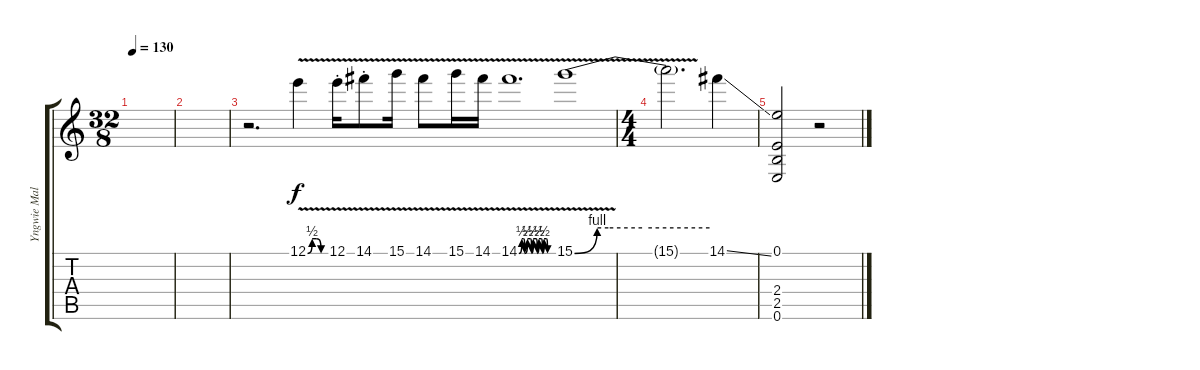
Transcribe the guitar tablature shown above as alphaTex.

\track ("Yngwie Malmsteen" "Yngwie Mal") {instrument overdrivenguitar}
\staff {score tabs}
\tuning (E4 B3 G3 D3 A2 E2) {hide}
\ts (32 8)
\tempo 130
\clef g2
\ks c
|
|
r.2{d} 12.1{be (custom 0 0 15 2 30 2 45 0 60 0) v}.4 12.1{v st}.16 14.1{v st}.8 15.1{v}.16 14.1{v}.8 15.1{v}.16 14.1{v}.16 14.1{be (custom 0 0 5 2 8 2 10 0 15 2 20 2 22 0 25 2 30 2 32 0 35 2 39 2 41 0 44 2 48 2 50 0 58 0 60 0) v}.1{d} 15.1{be (custom 0 0 10 4 15 4 30 4 60 4) v}.1 |
\ts (4 4)
15.1{t}.2{d} 14.1{ss}.4 |
(0.1 2.4 2.5 0.6).2 r.2
